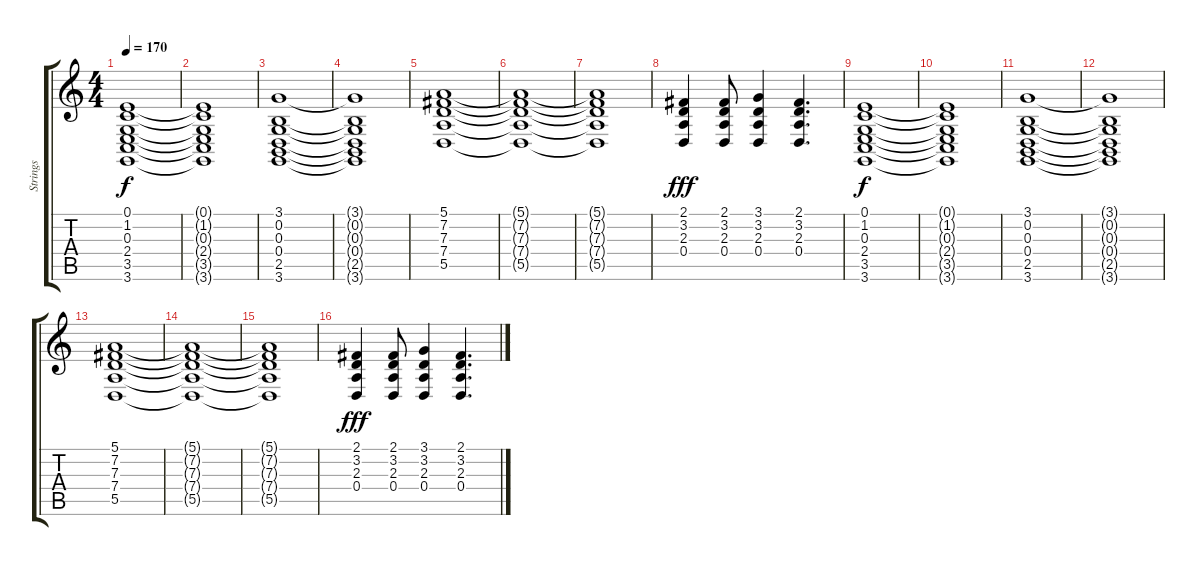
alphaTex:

\track ("Strings" "Strings") {instrument violin}
\staff {score tabs}
\tuning (E4 B3 G3 D3 A2 E2) {hide}
\ts (4 4)
\tempo 170
\clef g2
\ks c
(0.1 1.2 0.3 2.4 3.5 3.6).1{dy f} |
(0.1{t} 1.2{t} 0.3{t} 2.4{t} 3.5{t} 3.6{t}).1 |
(3.1 0.2 0.3 0.4 2.5 3.6).1 |
(3.1{t} 0.2{t} 0.3{t} 0.4{t} 2.5{t} 3.6{t}).1 |
(5.1 7.2 7.3 7.4 5.5).1 |
(5.1{t} 7.2{t} 7.3{t} 7.4{t} 5.5{t}).1 |
(5.1{t} 7.2{t} 7.3{t} 7.4{t} 5.5{t}).1 |
(2.1 3.2 2.3 0.4).4{dy fff} (2.1 3.2 2.3 0.4).8 (3.1 3.2 2.3 0.4).4 (2.1 3.2 2.3 0.4).4{d} |
(0.1 1.2 0.3 2.4 3.5 3.6).1{dy f} |
(0.1{t} 1.2{t} 0.3{t} 2.4{t} 3.5{t} 3.6{t}).1 |
(3.1 0.2 0.3 0.4 2.5 3.6).1 |
(3.1{t} 0.2{t} 0.3{t} 0.4{t} 2.5{t} 3.6{t}).1 |
(5.1 7.2 7.3 7.4 5.5).1 |
(5.1{t} 7.2{t} 7.3{t} 7.4{t} 5.5{t}).1 |
(5.1{t} 7.2{t} 7.3{t} 7.4{t} 5.5{t}).1 |
(2.1 3.2 2.3 0.4).4{dy fff} (2.1 3.2 2.3 0.4).8 (3.1 3.2 2.3 0.4).4 (2.1 3.2 2.3 0.4).4{d}
